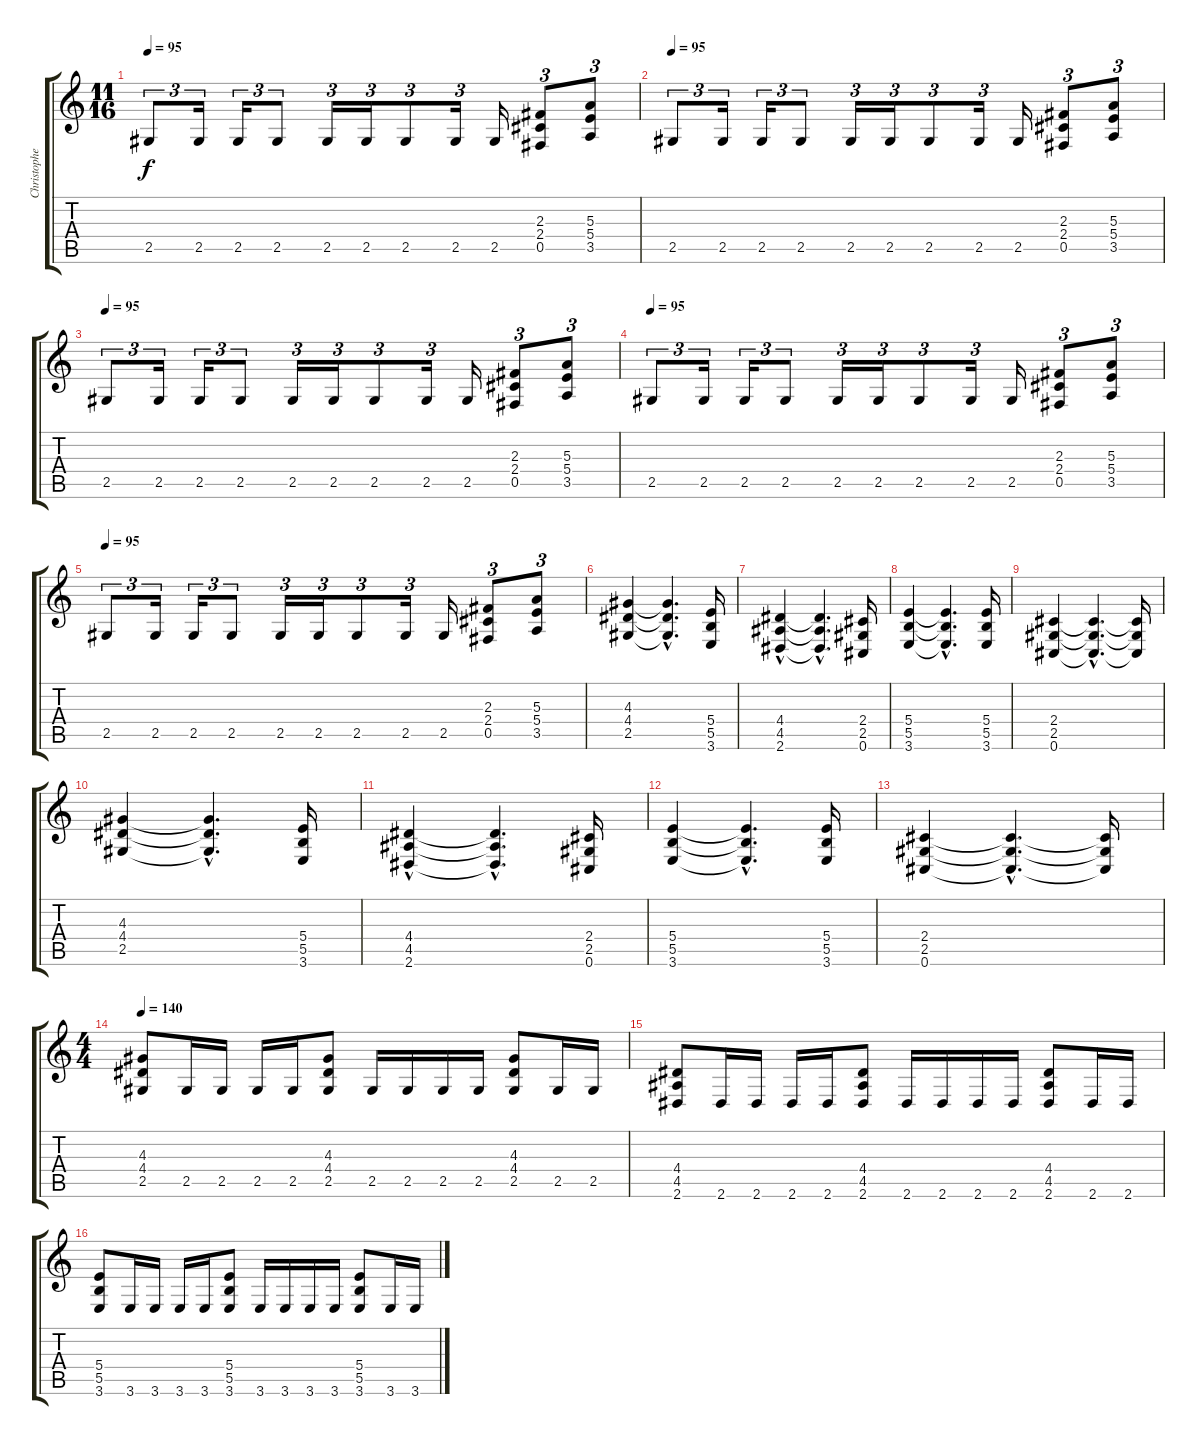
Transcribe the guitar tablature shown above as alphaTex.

\track ("Christopher Johnsson (Guitar)" "Christophe") {instrument distortionguitar}
\staff {score tabs}
\tuning (Db4 Ab3 E3 B2 Gb2 Db2) {hide}
\ts (11 16)
\tempo 95
\clef g2
\ks c
2.5.8{tu (3 2) dy f instrument distortionguitar} 2.5.16{tu (3 2)} 2.5.16{tu (3 2)} 2.5.8{tu (3 2)} 2.5.16{tu (3 2)} 2.5.16{tu (3 2)} 2.5.8{tu (3 2)} 2.5.16{tu (3 2)} 2.5.16 (2.3 2.4 0.5).8{tu (3 2)} (5.3 5.4 3.5).8{tu (3 2)} |
\tempo 95
2.5.8{tu (3 2) instrument distortionguitar} 2.5.16{tu (3 2)} 2.5.16{tu (3 2)} 2.5.8{tu (3 2)} 2.5.16{tu (3 2)} 2.5.16{tu (3 2)} 2.5.8{tu (3 2)} 2.5.16{tu (3 2)} 2.5.16 (2.3 2.4 0.5).8{tu (3 2)} (5.3 5.4 3.5).8{tu (3 2)} |
\tempo 95
2.5.8{tu (3 2) instrument distortionguitar} 2.5.16{tu (3 2)} 2.5.16{tu (3 2)} 2.5.8{tu (3 2)} 2.5.16{tu (3 2)} 2.5.16{tu (3 2)} 2.5.8{tu (3 2)} 2.5.16{tu (3 2)} 2.5.16 (2.3 2.4 0.5).8{tu (3 2)} (5.3 5.4 3.5).8{tu (3 2)} |
\tempo 95
2.5.8{tu (3 2) instrument distortionguitar} 2.5.16{tu (3 2)} 2.5.16{tu (3 2)} 2.5.8{tu (3 2)} 2.5.16{tu (3 2)} 2.5.16{tu (3 2)} 2.5.8{tu (3 2)} 2.5.16{tu (3 2)} 2.5.16 (2.3 2.4 0.5).8{tu (3 2)} (5.3 5.4 3.5).8{tu (3 2)} |
\tempo 95
2.5.8{tu (3 2) instrument distortionguitar} 2.5.16{tu (3 2)} 2.5.16{tu (3 2)} 2.5.8{tu (3 2)} 2.5.16{tu (3 2)} 2.5.16{tu (3 2)} 2.5.8{tu (3 2)} 2.5.16{tu (3 2)} 2.5.16 (2.3 2.4 0.5).8{tu (3 2)} (5.3 5.4 3.5).8{tu (3 2)} |
(4.3 4.4 2.5).4 (4.3{hac t} 4.4{hac t} 2.5{hac t}).4{d} (5.4 5.5 3.6).16 |
(4.4 4.5 2.6{hac}).4 (4.4{hac t} 4.5{hac t} 2.6{hac t}).4{d} (2.4 2.5 0.6).16 |
(5.4 5.5 3.6).4 (5.4{hac t} 5.5{hac t} 3.6{hac t}).4{d} (5.4 5.5 3.6).16 |
(2.4 2.5 0.6).4 (2.4{hac t} 2.5{hac t} 0.6{hac t}).4{d} (2.4{t} 2.5{t} 0.6{t}).16 |
(4.3 4.4 2.5).4 (4.3{hac t} 4.4{hac t} 2.5{hac t}).4{d} (5.4 5.5 3.6).16 |
(4.4 4.5 2.6{hac}).4 (4.4{hac t} 4.5{hac t} 2.6{hac t}).4{d} (2.4 2.5 0.6).16 |
(5.4 5.5 3.6).4 (5.4{hac t} 5.5{hac t} 3.6{hac t}).4{d} (5.4 5.5 3.6).16 |
(2.4 2.5 0.6).4 (2.4{hac t} 2.5{hac t} 0.6{hac t}).4{d} (2.4{t} 2.5{t} 0.6{t}).16 |
\ts (4 4)
\tempo 140
(4.3 4.4 2.5).8 2.5.16 2.5.16 2.5.16 2.5.16 (4.3 4.4 2.5).8 2.5.16 2.5.16 2.5.16 2.5.16 (4.3 4.4 2.5).8 2.5.16 2.5.16 |
(4.4 4.5 2.6).8 2.6.16 2.6.16 2.6.16 2.6.16 (4.4 4.5 2.6).8 2.6.16 2.6.16 2.6.16 2.6.16 (4.4 4.5 2.6).8 2.6.16 2.6.16 |
(5.4 5.5 3.6).8 3.6.16 3.6.16 3.6.16 3.6.16 (5.4 5.5 3.6).8 3.6.16 3.6.16 3.6.16 3.6.16 (5.4 5.5 3.6).8 3.6.16 3.6.16
